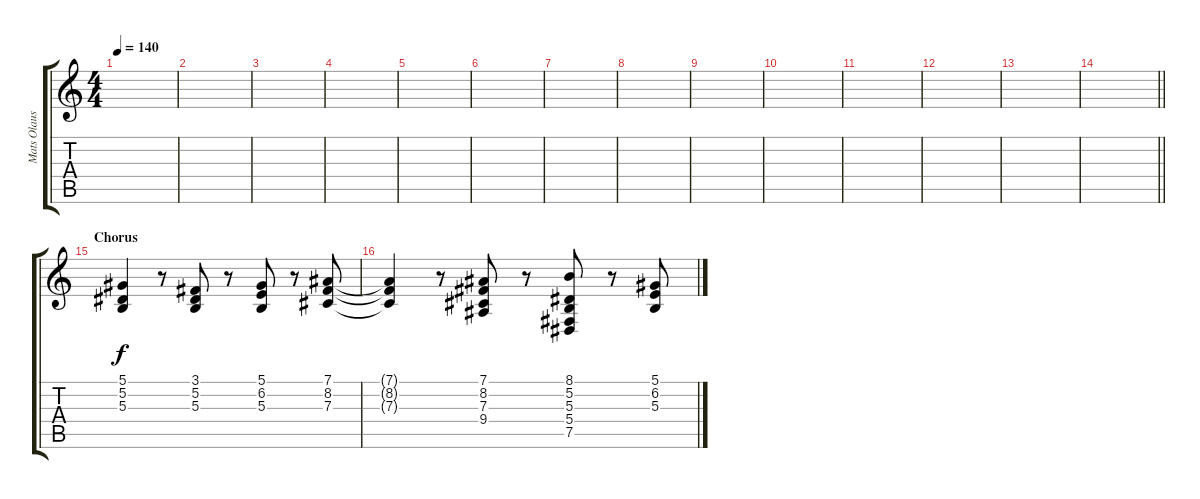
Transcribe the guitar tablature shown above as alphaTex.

\track ("Mats Olausson" "Mats Olaus") {instrument electricgrandpiano}
\staff {score tabs}
\tuning (Eb4 Bb3 Gb3 Db3 Ab2 Eb2) {hide}
\ts (4 4)
\tempo 140
\clef g2
\ks c
|
|
|
|
|
|
|
|
|
|
|
|
|
\barLineRight lightlight
|
\section ("" "Chorus")
(5.1 5.2 5.3).4 r.8 (3.1 5.2 5.3).8 r.8 (5.1 6.2 5.3).8 r.8 (7.1 8.2 7.3).8 |
(7.1{t} 8.2{t} 7.3{t}).4 r.8 (7.1 8.2 7.3 9.4).8 r.8 (8.1 5.2 5.3 5.4 7.5).8 r.8 (5.1 6.2 5.3).8
